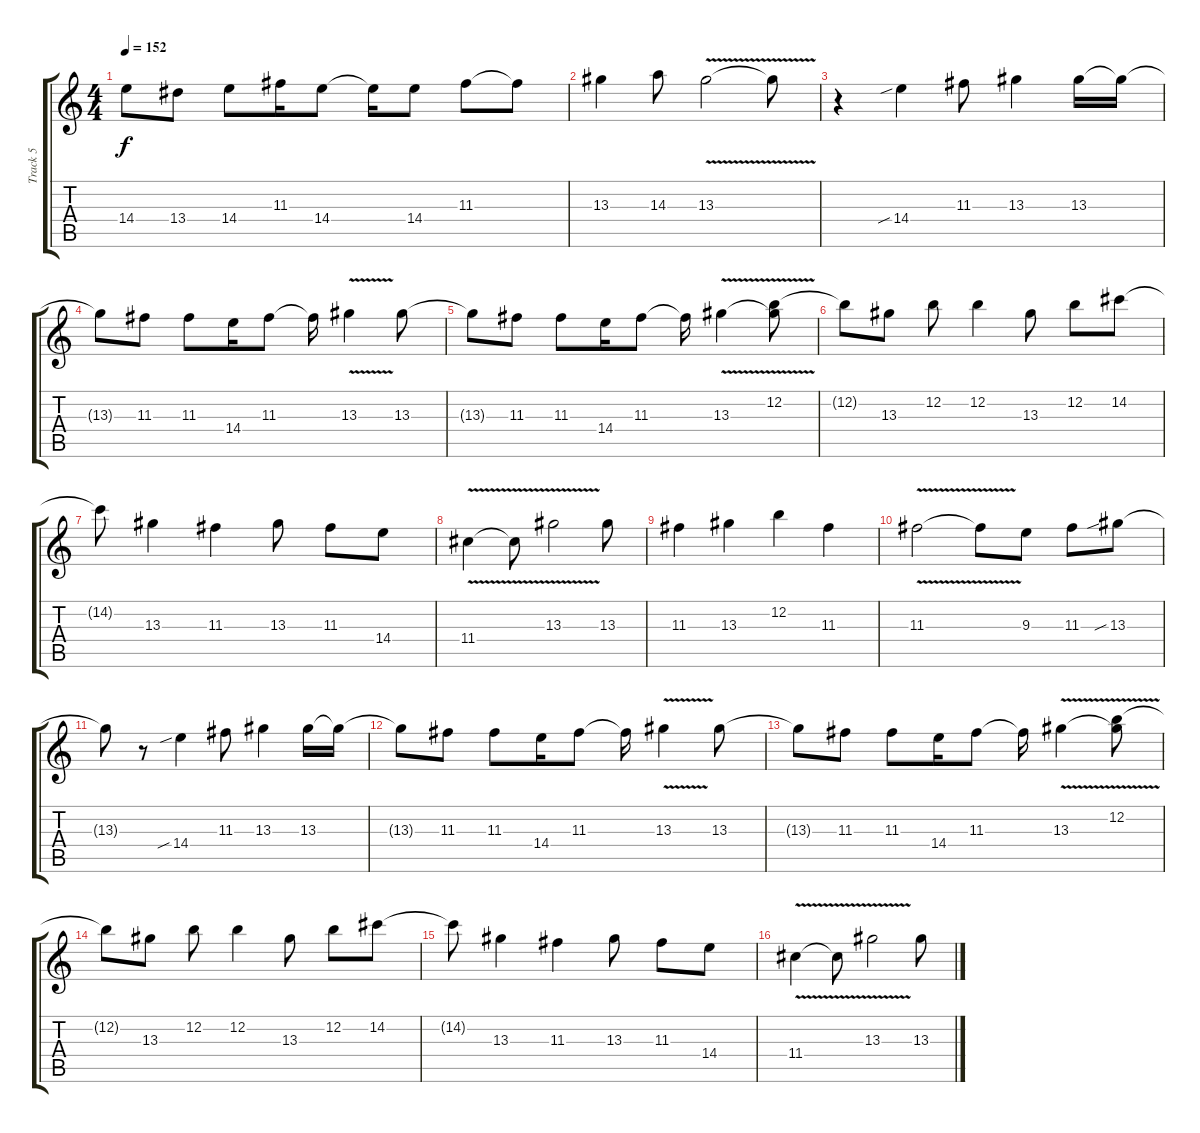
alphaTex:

\track ("Track 5" "Track 5") {instrument overdrivenguitar}
\staff {score tabs}
\tuning (E4 B3 G3 D3 A2 E2) {hide}
\ts (4 4)
\tempo 152
\clef g2
\ks c
14.4{t}.8{dy f} 13.4.8 14.4.8 11.3.16 14.4.8 14.4{t}.16 14.4.8 11.3.8 11.3{t}.8 |
13.3.4 14.3.8 13.3{v}.2 13.3{t}.8 |
r.4 14.4{sib}.4 11.3.8 13.3.4 13.3.16 13.3{t}.16 |
13.3{t}.8 11.3.8 11.3.8 14.4.16 11.3.8 11.3{t}.16 13.3{v}.4 13.3.8 |
13.3{t}.8 11.3.8 11.3.8 14.4.16 11.3.8 11.3{t}.16 13.3{v}.4 (12.2 13.3{t}).8 |
12.2{t}.8 13.3.8 12.2.8 12.2.4 13.3.8 12.2.8 14.2.8 |
14.2{t}.8 13.3.4 11.3.4 13.3.8 11.3.8 14.4.8 |
11.4{v}.4 11.4{t}.8 13.3{v}.2 13.3.8 |
11.3.4 13.3.4 12.2.4 11.3.4 |
11.3{v}.2 11.3{t}.8 9.3.8 11.3.8 13.3{sib}.8 |
13.3{t}.8 r.8 14.4{sib}.4 11.3.8 13.3.4 13.3.16 13.3{t}.16 |
13.3{t}.8 11.3.8 11.3.8 14.4.16 11.3.8 11.3{t}.16 13.3{v}.4 13.3.8 |
13.3{t}.8 11.3.8 11.3.8 14.4.16 11.3.8 11.3{t}.16 13.3{v}.4 (12.2 13.3{t}).8 |
12.2{t}.8 13.3.8 12.2.8 12.2.4 13.3.8 12.2.8 14.2.8 |
14.2{t}.8 13.3.4 11.3.4 13.3.8 11.3.8 14.4.8 |
11.4{v}.4 11.4{t}.8 13.3{v}.2 13.3.8
